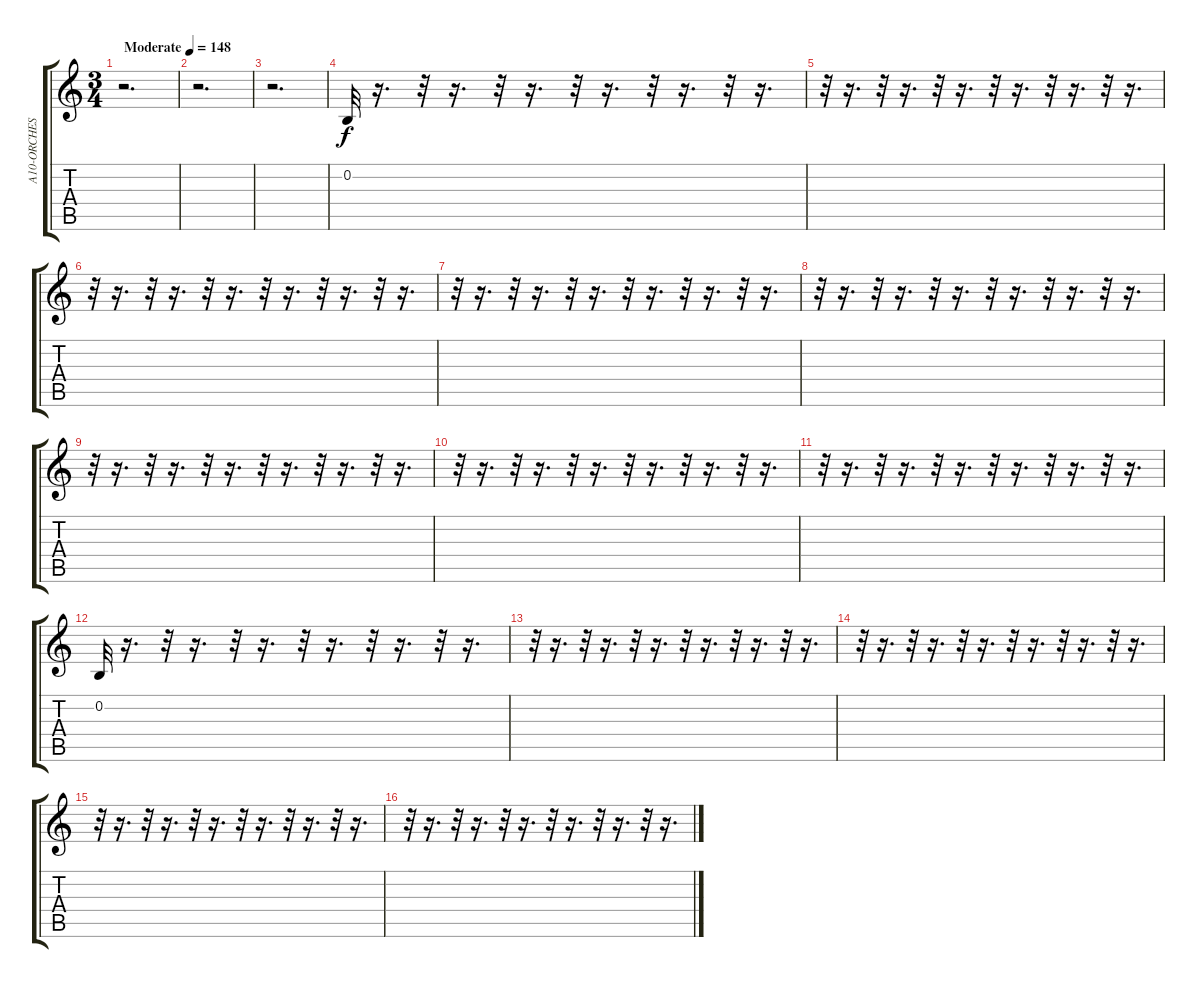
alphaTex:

\track ("A10-ORCHESTRA   " "A10-ORCHES") {instrument stringensemble1}
\staff {score tabs}
\tuning (E4 B3 G3 D3 A2 E2) {hide}
\ts (3 4)
\tempo (148 "Moderate")
\clef g2
\ks c
r.2{d dy f instrument stringensemble1} |
r.2{d} |
r.2{d} |
0.2.32 r.16{d} r.32 r.16{d} r.32 r.16{d} r.32 r.16{d} r.32 r.16{d} r.32 r.16{d} |
r.32 r.16{d} r.32 r.16{d} r.32 r.16{d} r.32 r.16{d} r.32 r.16{d} r.32 r.16{d} |
r.32 r.16{d} r.32 r.16{d} r.32 r.16{d} r.32 r.16{d} r.32 r.16{d} r.32 r.16{d} |
r.32 r.16{d} r.32 r.16{d} r.32 r.16{d} r.32 r.16{d} r.32 r.16{d} r.32 r.16{d} |
r.32 r.16{d} r.32 r.16{d} r.32 r.16{d} r.32 r.16{d} r.32 r.16{d} r.32 r.16{d} |
r.32 r.16{d} r.32 r.16{d} r.32 r.16{d} r.32 r.16{d} r.32 r.16{d} r.32 r.16{d} |
r.32 r.16{d} r.32 r.16{d} r.32 r.16{d} r.32 r.16{d} r.32 r.16{d} r.32 r.16{d} |
r.32 r.16{d} r.32 r.16{d} r.32 r.16{d} r.32 r.16{d} r.32 r.16{d} r.32 r.16{d} |
0.2.32 r.16{d} r.32 r.16{d} r.32 r.16{d} r.32 r.16{d} r.32 r.16{d} r.32 r.16{d} |
r.32 r.16{d} r.32 r.16{d} r.32 r.16{d} r.32 r.16{d} r.32 r.16{d} r.32 r.16{d} |
r.32 r.16{d} r.32 r.16{d} r.32 r.16{d} r.32 r.16{d} r.32 r.16{d} r.32 r.16{d} |
r.32 r.16{d} r.32 r.16{d} r.32 r.16{d} r.32 r.16{d} r.32 r.16{d} r.32 r.16{d} |
r.32 r.16{d} r.32 r.16{d} r.32 r.16{d} r.32 r.16{d} r.32 r.16{d} r.32 r.16{d}
